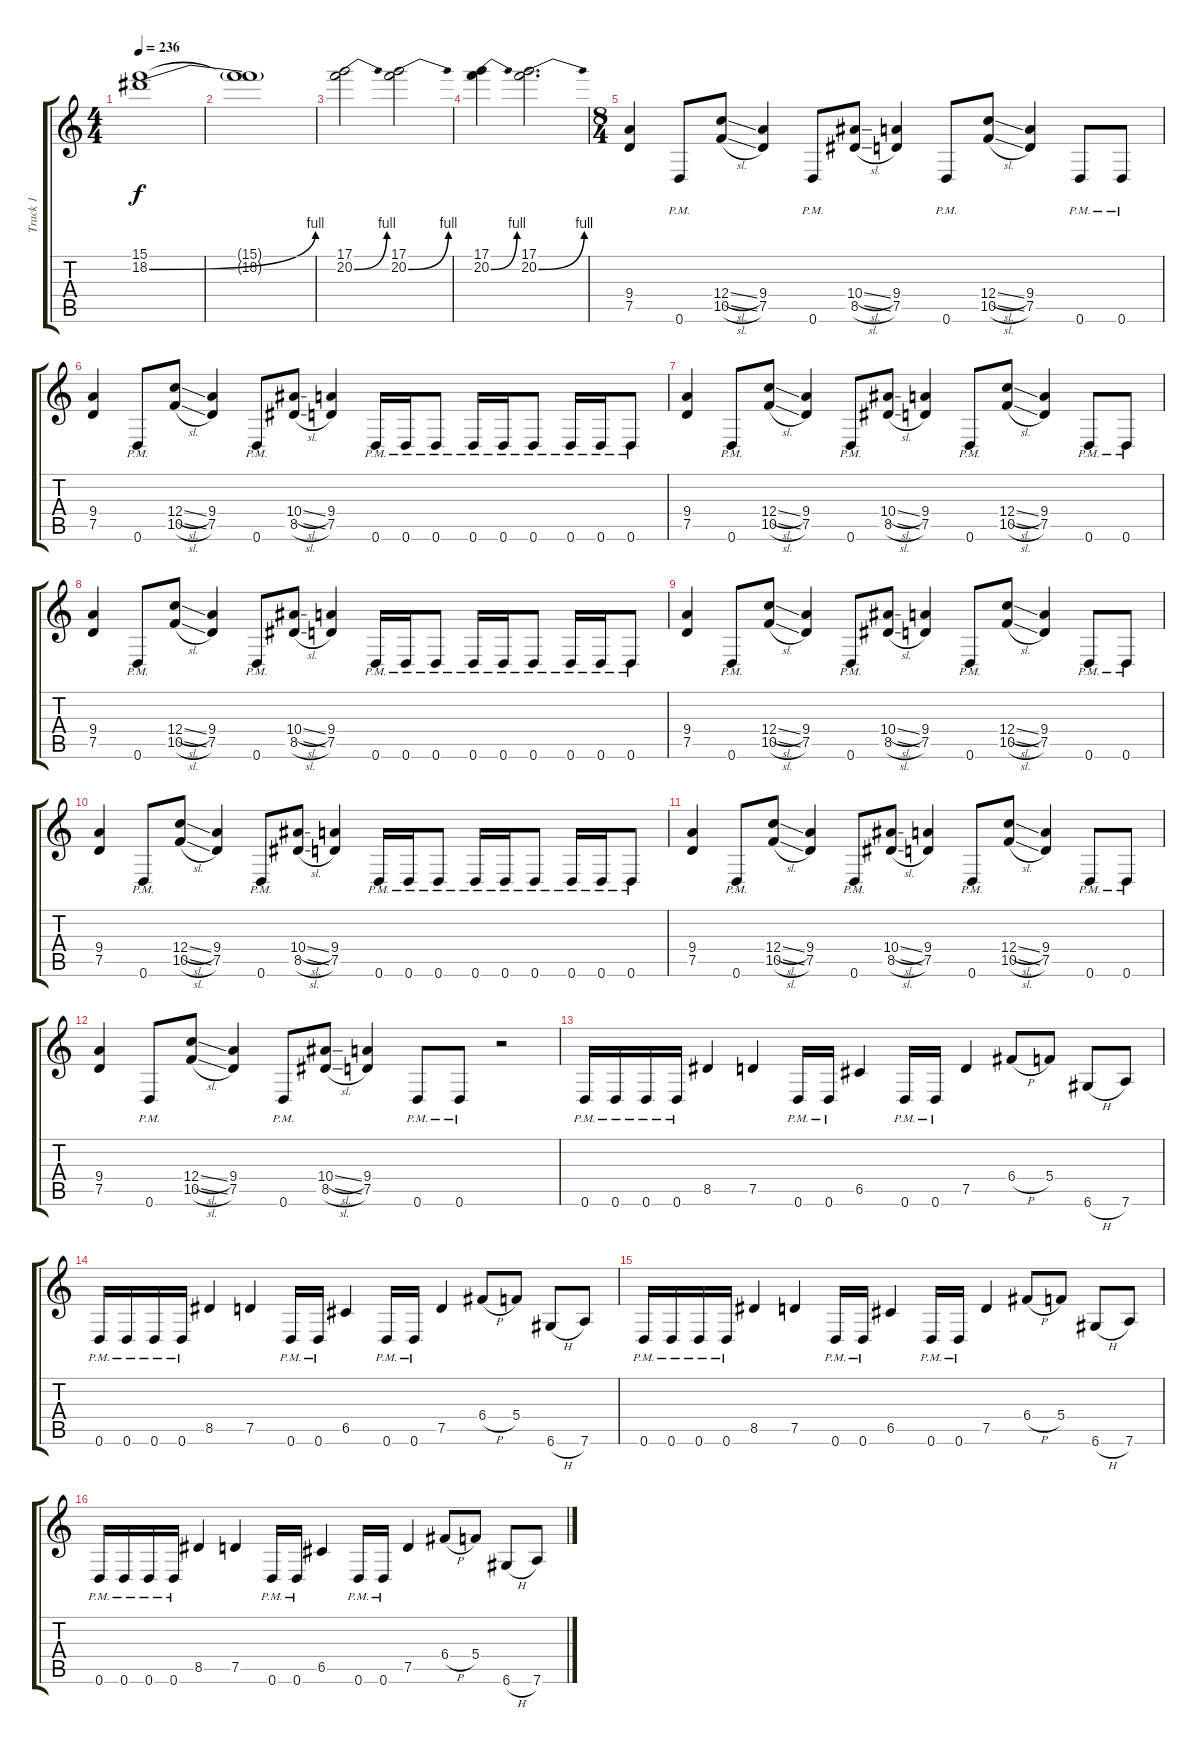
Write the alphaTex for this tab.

\track ("Track 1" "Track 1") {instrument distortionguitar}
\staff {score tabs}
\tuning (D4 A3 F3 C3 G2 D2) {hide}
\ts (4 4)
\tempo 236
\clef g2
\ks c
(15.1 18.2{be (bend 0 0 60 4)}).1{dy f} |
(15.1{t} 18.2{t}).1 |
(17.1 20.2{be (bend 0 0 60 4)}).2 (17.1 20.2{be (bend 0 0 60 4)}).2 |
(17.1 20.2{be (bend 0 0 60 4)}).4 (17.1 20.2{be (bend 0 0 60 4)}).2{d} |
\ts (8 4)
(9.4 7.5).4 0.6{pm}.8 (12.4{sl} 10.5{sl}).8 (9.4 7.5).4 0.6{pm}.8 (10.4{sl} 8.5{sl}).8 (9.4 7.5).4 0.6{pm}.8 (12.4{sl} 10.5{sl}).8 (9.4 7.5).4 0.6{pm}.8 0.6{pm}.8 |
(9.4 7.5).4 0.6{pm}.8 (12.4{sl} 10.5{sl}).8 (9.4 7.5).4 0.6{pm}.8 (10.4{sl} 8.5{sl}).8 (9.4 7.5).4 0.6{pm}.16 0.6{pm}.16 0.6{pm}.8 0.6{pm}.16 0.6{pm}.16 0.6{pm}.8 0.6{pm}.16 0.6{pm}.16 0.6{pm}.8 |
(9.4 7.5).4 0.6{pm}.8 (12.4{sl} 10.5{sl}).8 (9.4 7.5).4 0.6{pm}.8 (10.4{sl} 8.5{sl}).8 (9.4 7.5).4 0.6{pm}.8 (12.4{sl} 10.5{sl}).8 (9.4 7.5).4 0.6{pm}.8 0.6{pm}.8 |
(9.4 7.5).4 0.6{pm}.8 (12.4{sl} 10.5{sl}).8 (9.4 7.5).4 0.6{pm}.8 (10.4{sl} 8.5{sl}).8 (9.4 7.5).4 0.6{pm}.16 0.6{pm}.16 0.6{pm}.8 0.6{pm}.16 0.6{pm}.16 0.6{pm}.8 0.6{pm}.16 0.6{pm}.16 0.6{pm}.8 |
(9.4 7.5).4 0.6{pm}.8 (12.4{sl} 10.5{sl}).8 (9.4 7.5).4 0.6{pm}.8 (10.4{sl} 8.5{sl}).8 (9.4 7.5).4 0.6{pm}.8 (12.4{sl} 10.5{sl}).8 (9.4 7.5).4 0.6{pm}.8 0.6{pm}.8 |
(9.4 7.5).4 0.6{pm}.8 (12.4{sl} 10.5{sl}).8 (9.4 7.5).4 0.6{pm}.8 (10.4{sl} 8.5{sl}).8 (9.4 7.5).4 0.6{pm}.16 0.6{pm}.16 0.6{pm}.8 0.6{pm}.16 0.6{pm}.16 0.6{pm}.8 0.6{pm}.16 0.6{pm}.16 0.6{pm}.8 |
(9.4 7.5).4 0.6{pm}.8 (12.4{sl} 10.5{sl}).8 (9.4 7.5).4 0.6{pm}.8 (10.4{sl} 8.5{sl}).8 (9.4 7.5).4 0.6{pm}.8 (12.4{sl} 10.5{sl}).8 (9.4 7.5).4 0.6{pm}.8 0.6{pm}.8 |
(9.4 7.5).4 0.6{pm}.8 (12.4{sl} 10.5{sl}).8 (9.4 7.5).4 0.6{pm}.8 (10.4{sl} 8.5{sl}).8 (9.4 7.5).4 0.6{pm}.8 0.6{pm}.8 r.2 |
0.6{pm}.16 0.6{pm}.16 0.6{pm}.16 0.6{pm}.16 8.5.4 7.5.4 0.6{pm}.16 0.6{pm}.16 6.5.4 0.6{pm}.16 0.6{pm}.16 7.5.4 6.4{h}.8 5.4.8 6.6{h}.8 7.6.8 |
0.6{pm}.16 0.6{pm}.16 0.6{pm}.16 0.6{pm}.16 8.5.4 7.5.4 0.6{pm}.16 0.6{pm}.16 6.5.4 0.6{pm}.16 0.6{pm}.16 7.5.4 6.4{h}.8 5.4.8 6.6{h}.8 7.6.8 |
0.6{pm}.16 0.6{pm}.16 0.6{pm}.16 0.6{pm}.16 8.5.4 7.5.4 0.6{pm}.16 0.6{pm}.16 6.5.4 0.6{pm}.16 0.6{pm}.16 7.5.4 6.4{h}.8 5.4.8 6.6{h}.8 7.6.8 |
0.6{pm}.16 0.6{pm}.16 0.6{pm}.16 0.6{pm}.16 8.5.4 7.5.4 0.6{pm}.16 0.6{pm}.16 6.5.4 0.6{pm}.16 0.6{pm}.16 7.5.4 6.4{h}.8 5.4.8 6.6{h}.8 7.6.8
